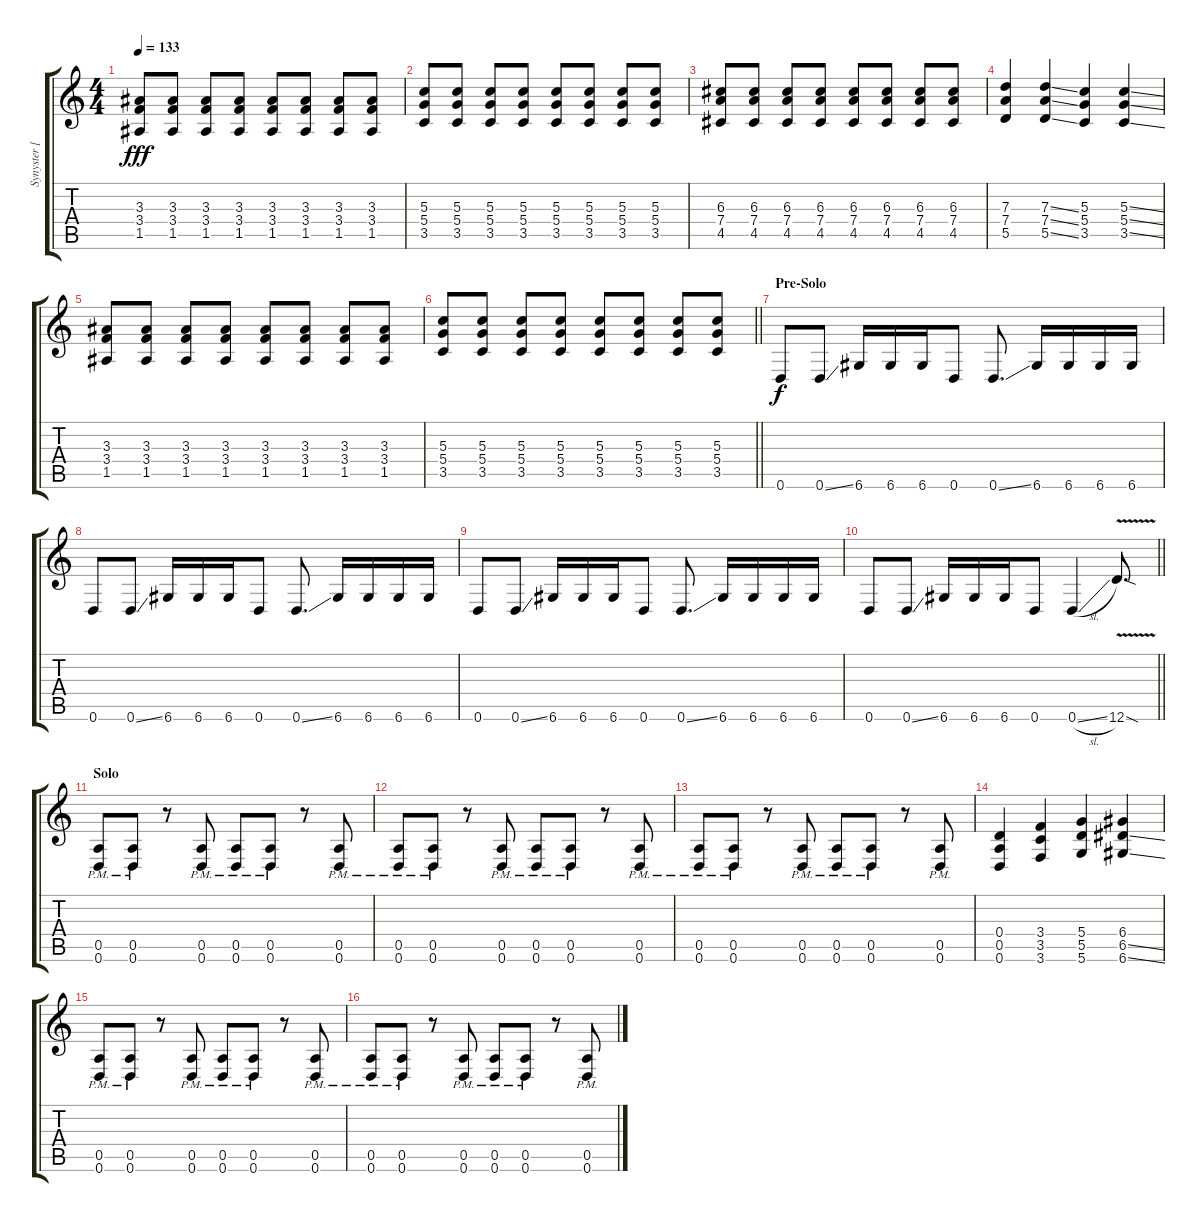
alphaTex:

\track ("Synyster [Overdubbed Guitar]" "Synyster [") {instrument distortionguitar}
\staff {score tabs}
\tuning (E4 B3 G3 D3 A2 D2) {hide}
\ts (4 4)
\tempo 133
\clef g2
\ks c
(3.3 3.4 1.5).8{dy fff balance 8} (3.3 3.4 1.5).8 (3.3 3.4 1.5).8 (3.3 3.4 1.5).8 (3.3 3.4 1.5).8 (3.3 3.4 1.5).8 (3.3 3.4 1.5).8 (3.3 3.4 1.5).8 |
(5.3 5.4 3.5).8 (5.3 5.4 3.5).8 (5.3 5.4 3.5).8 (5.3 5.4 3.5).8 (5.3 5.4 3.5).8 (5.3 5.4 3.5).8 (5.3 5.4 3.5).8 (5.3 5.4 3.5).8 |
(6.3 7.4 4.5).8 (6.3 7.4 4.5).8 (6.3 7.4 4.5).8 (6.3 7.4 4.5).8 (6.3 7.4 4.5).8 (6.3 7.4 4.5).8 (6.3 7.4 4.5).8 (6.3 7.4 4.5).8 |
(7.3 7.4 5.5).4 (7.3{ss} 7.4{ss} 5.5{ss}).4 (5.3 5.4 3.5).4 (5.3{ss} 5.4{ss} 3.5{ss}).4 |
(3.3 3.4 1.5).8 (3.3 3.4 1.5).8 (3.3 3.4 1.5).8 (3.3 3.4 1.5).8 (3.3 3.4 1.5).8 (3.3 3.4 1.5).8 (3.3 3.4 1.5).8 (3.3 3.4 1.5).8 |
\barLineRight lightlight
(5.3 5.4 3.5).8 (5.3 5.4 3.5).8 (5.3 5.4 3.5).8 (5.3 5.4 3.5).8 (5.3 5.4 3.5).8 (5.3 5.4 3.5).8 (5.3 5.4 3.5).8 (5.3 5.4 3.5).8 |
\section ("" "Pre-Solo")
0.6.8{dy f balance 0} 0.6{ss}.8 6.6.16 6.6.16 6.6.16 0.6.8 0.6{ss}.8{d} 6.6.16 6.6.16 6.6.16 6.6.16 |
0.6.8 0.6{ss}.8 6.6.16 6.6.16 6.6.16 0.6.8 0.6{ss}.8{d} 6.6.16 6.6.16 6.6.16 6.6.16 |
0.6.8 0.6{ss}.8 6.6.16 6.6.16 6.6.16 0.6.8 0.6{ss}.8{d} 6.6.16 6.6.16 6.6.16 6.6.16 |
\barLineRight lightlight
0.6.8 0.6{ss}.8 6.6.16 6.6.16 6.6.16 0.6.8 0.6{sl}.4 12.6{v sod}.8{d} |
\section ("" "Solo")
(0.5{pm} 0.6{pm}).8 (0.5{pm} 0.6{pm}).8 r.8 (0.5{pm} 0.6{pm}).8 (0.5{pm} 0.6{pm}).8 (0.5{pm} 0.6{pm}).8 r.8 (0.5{pm} 0.6{pm}).8 |
(0.5{pm} 0.6{pm}).8 (0.5{pm} 0.6{pm}).8 r.8 (0.5{pm} 0.6{pm}).8 (0.5{pm} 0.6{pm}).8 (0.5{pm} 0.6{pm}).8 r.8 (0.5{pm} 0.6{pm}).8 |
(0.5{pm} 0.6{pm}).8 (0.5{pm} 0.6{pm}).8 r.8 (0.5{pm} 0.6{pm}).8 (0.5{pm} 0.6{pm}).8 (0.5{pm} 0.6{pm}).8 r.8 (0.5{pm} 0.6{pm}).8 |
(0.4 0.5 0.6).4 (3.4 3.5 3.6).4 (5.4 5.5 5.6).4 (6.4 6.5{ss} 6.6{ss}).4 |
(0.5{pm} 0.6{pm}).8 (0.5{pm} 0.6{pm}).8 r.8 (0.5{pm} 0.6{pm}).8 (0.5{pm} 0.6{pm}).8 (0.5{pm} 0.6{pm}).8 r.8 (0.5{pm} 0.6{pm}).8 |
(0.5{pm} 0.6{pm}).8 (0.5{pm} 0.6{pm}).8 r.8 (0.5{pm} 0.6{pm}).8 (0.5{pm} 0.6{pm}).8 (0.5{pm} 0.6{pm}).8 r.8 (0.5{pm} 0.6{pm}).8
